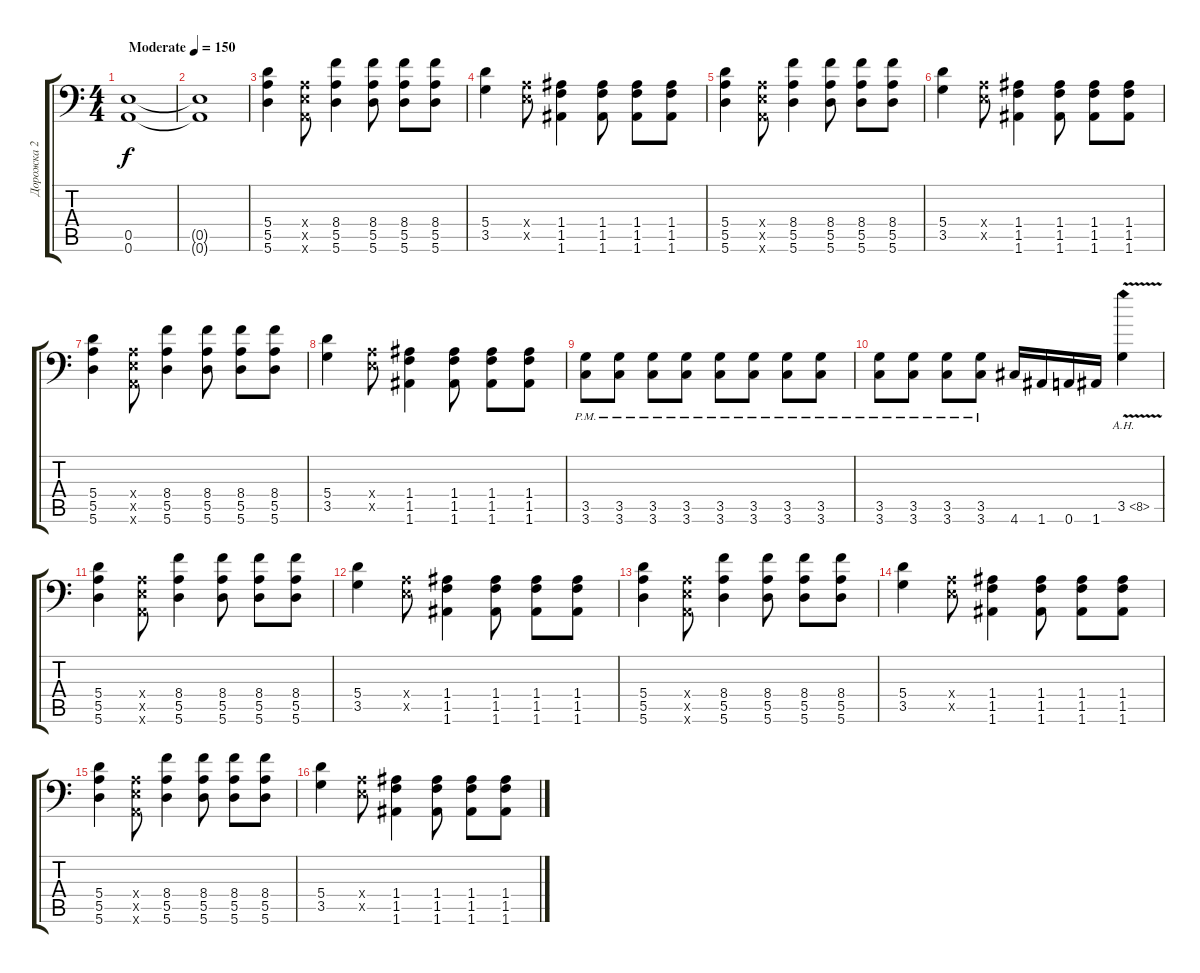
\track ("Дорожка 2" "Дорожка 2") {instrument distortionguitar}
\staff {score tabs}
\tuning (B3 Gb3 D3 A2 E2 A1) {hide}
\ts (4 4)
\tempo (150 "Moderate")
\clef f4
\ks c
(0.5 0.6).1{dy f instrument distortionguitar} |
(0.5{t} 0.6{t}).1 |
(5.4 5.5 5.6).4 (0.4{x} 0.5{x} 0.6{x}).8 (8.4 5.5 5.6).4 (8.4 5.5 5.6).8 (8.4 5.5 5.6).8 (8.4 5.5 5.6).8 |
(5.4 3.5).4 (0.4{x} 0.5{x}).8 (1.4 1.5 1.6).4 (1.4 1.5 1.6).8 (1.4 1.5 1.6).8 (1.4 1.5 1.6).8 |
(5.4 5.5 5.6).4 (0.4{x} 0.5{x} 0.6{x}).8 (8.4 5.5 5.6).4 (8.4 5.5 5.6).8 (8.4 5.5 5.6).8 (8.4 5.5 5.6).8 |
(5.4 3.5).4 (0.4{x} 0.5{x}).8 (1.4 1.5 1.6).4 (1.4 1.5 1.6).8 (1.4 1.5 1.6).8 (1.4 1.5 1.6).8 |
(5.4 5.5 5.6).4 (0.4{x} 0.5{x} 0.6{x}).8 (8.4 5.5 5.6).4 (8.4 5.5 5.6).8 (8.4 5.5 5.6).8 (8.4 5.5 5.6).8 |
(5.4 3.5).4 (0.4{x} 0.5{x}).8 (1.4 1.5 1.6).4 (1.4 1.5 1.6).8 (1.4 1.5 1.6).8 (1.4 1.5 1.6).8 |
(3.5{pm} 3.6{pm}).8 (3.5{pm} 3.6{pm}).8 (3.5{pm} 3.6{pm}).8 (3.5{pm} 3.6{pm}).8 (3.5{pm} 3.6{pm}).8 (3.5{pm} 3.6{pm}).8 (3.5{pm} 3.6{pm}).8 (3.5{pm} 3.6{pm}).8 |
(3.5{pm} 3.6{pm}).8 (3.5{pm} 3.6{pm}).8 (3.5{pm} 3.6{pm}).8 (3.5{pm} 3.6{pm}).8 4.6.16 1.6.16 0.6.16 1.6.16 3.5{ah 5 v}.4 |
(5.4 5.5 5.6).4 (0.4{x} 0.5{x} 0.6{x}).8 (8.4 5.5 5.6).4 (8.4 5.5 5.6).8 (8.4 5.5 5.6).8 (8.4 5.5 5.6).8 |
(5.4 3.5).4 (0.4{x} 0.5{x}).8 (1.4 1.5 1.6).4 (1.4 1.5 1.6).8 (1.4 1.5 1.6).8 (1.4 1.5 1.6).8 |
(5.4 5.5 5.6).4 (0.4{x} 0.5{x} 0.6{x}).8 (8.4 5.5 5.6).4 (8.4 5.5 5.6).8 (8.4 5.5 5.6).8 (8.4 5.5 5.6).8 |
(5.4 3.5).4 (0.4{x} 0.5{x}).8 (1.4 1.5 1.6).4 (1.4 1.5 1.6).8 (1.4 1.5 1.6).8 (1.4 1.5 1.6).8 |
(5.4 5.5 5.6).4 (0.4{x} 0.5{x} 0.6{x}).8 (8.4 5.5 5.6).4 (8.4 5.5 5.6).8 (8.4 5.5 5.6).8 (8.4 5.5 5.6).8 |
(5.4 3.5).4 (0.4{x} 0.5{x}).8 (1.4 1.5 1.6).4 (1.4 1.5 1.6).8 (1.4 1.5 1.6).8 (1.4 1.5 1.6).8
